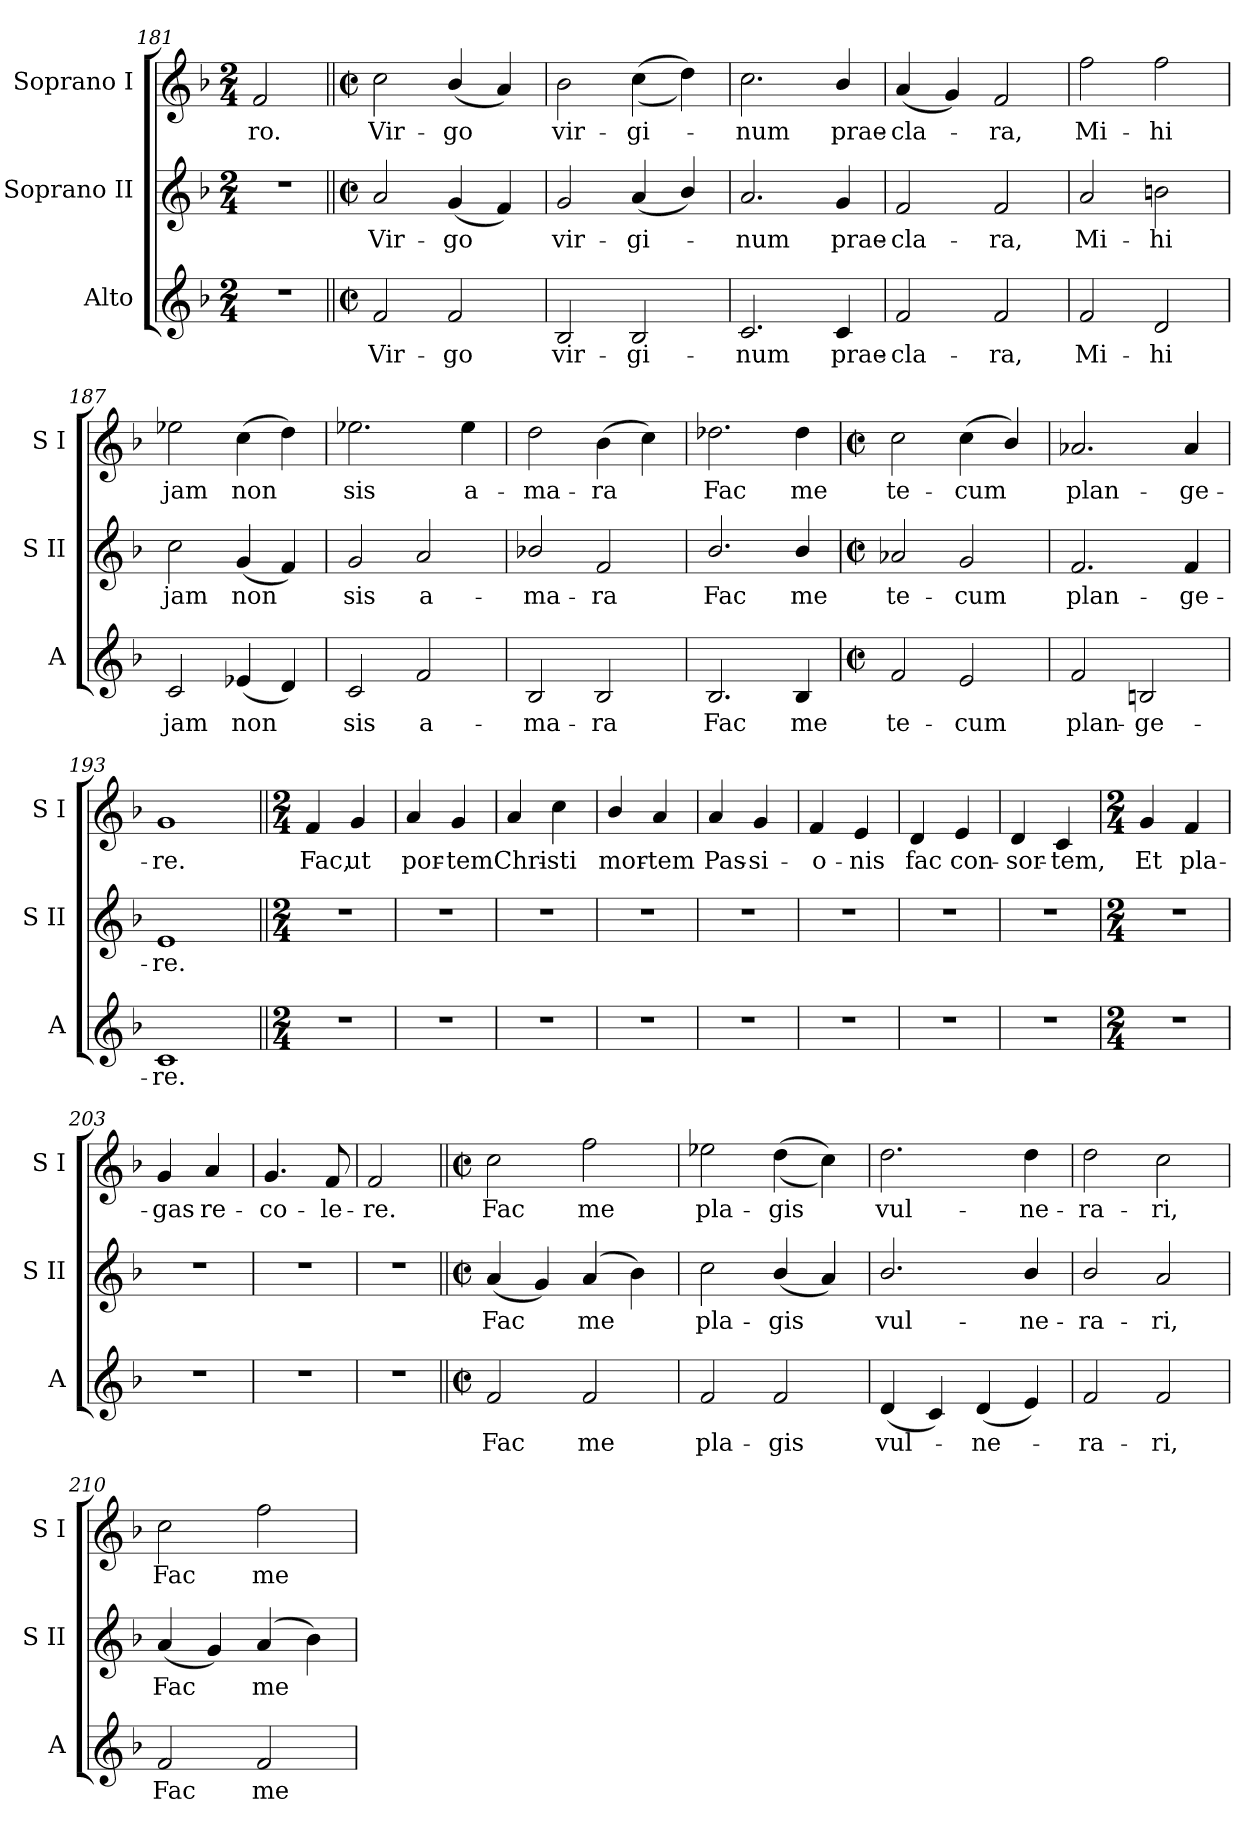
**kern	**text	**kern	**text	**kern	**text
*part3	*part3	*part2	*part2	*part1	*part1
*staff3	*staff3	*staff2	*staff2	*staff1	*staff1
*I"Alto	*	*I"Soprano II	*	*I"Soprano I	*
*I'A	*	*I'S II	*	*I'S I	*
!!LO:LB:g=z
*clefG2	*	*clefG2	*	*clefG2	*
*k[b-]	*	*k[b-]	*	*k[b-]	*
*F:	*	*F:	*	*F:	*
*M2/4	*	*M2/4	*	*M2/4	*
=181	=181	=181	=181	=181	=181
!LO:N:vis=1	!	!LO:N:vis=1	!	!	!LO:LY:b
2r	.	2r	.	2f	-ro.
=182||	=182||	=182||	=182||	=182||	=182||
*M2/2	*	*M2/2	*	*M2/2	*
*met(c|)	*	*met(c|)	*	*met(c|)	*
!	!LO:LY:b	!	!LO:LY:b	!	!LO:LY:b
2f	Vir-	2a	Vir-	2cc	Vir-
!	!LO:LY:b	!	!LO:LY:b	!	!LO:LY:b
2f	-go	(<4g	-go	(<4b-/	-go
.	.	4f)	.	4a)	.
=183	=183	=183	=183	=183	=183
!	!LO:LY:b	!	!LO:LY:b	!	!LO:LY:b
2B-	vir-	2g	vir-	2b-	vir-
!	!LO:LY:b	!	!LO:LY:b	!	!LO:LY:b
2B-	-gi-	(<4a	-gi-	(>(>4cc	-gi-
.	.	4b-/)	.	4dd))	.
=184	=184	=184	=184	=184	=184
!	!LO:LY:b	!	!LO:LY:b	!	!LO:LY:b
2.c	-num	2.a	num	2.cc	num
!	!LO:LY:b	!	!LO:LY:b	!	!LO:LY:b
4c	prae-	4g	prae-	4b-/	prae-
=185	=185	=185	=185	=185	=185
!	!LO:LY:b	!	!LO:LY:b	!	!LO:LY:b
2f	-cla-	2f	-cla-	(<4a	-cla-
.	.	.	.	4g)	.
!	!LO:LY:b	!	!LO:LY:b	!	!LO:LY:b
2f	-ra,	2f	-ra,	2f	ra,
=186	=186	=186	=186	=186	=186
!	!LO:LY:b	!	!LO:LY:b	!	!LO:LY:b
2f	Mi-	2a	Mi-	2ff	Mi-
!	!LO:LY:b	!	!LO:LY:b	!	!LO:LY:b
2d	-hi	2bn	-hi	2ff	-hi
=187	=187	=187	=187	=187	=187
!	!LO:LY:b	!	!LO:LY:b	!	!LO:LY:b
2c	jam	2cc	jam	2ee-X	jam
!	!LO:LY:b	!	!LO:LY:b	!	!LO:LY:b
(<4e-X	non	(<4g	non	(>4cc	non
4d)	.	4f)	.	4dd)	.
=188	=188	=188	=188	=188	=188
!	!LO:LY:b	!	!LO:LY:b	!	!LO:LY:b
2c	sis	2g	sis	2.ee-X	sis
!	!LO:LY:b	!	!LO:LY:b	!	!
2f	a-	2a	a-	.	.
!	!	!	!	!	!LO:LY:b
.	.	.	.	4ee-	a-
=189	=189	=189	=189	=189	=189
!	!LO:LY:b	!	!LO:LY:b	!	!LO:LY:b
2B-	-ma-	2b-X/	-ma-	2dd	-ma-
!	!LO:LY:b	!	!LO:LY:b	!	!LO:LY:b
2B-	-ra	2f	-ra	(>4b-	-ra
.	.	.	.	4cc)	.
=190	=190	=190	=190	=190	=190
!	!LO:LY:b	!	!LO:LY:b	!	!LO:LY:b
2.B-	Fac	2.b-/	Fac	2.dd-X	Fac
!	!LO:LY:b	!	!LO:LY:b	!	!LO:LY:b
4B-	me	4b-/	me	4dd-	me
!!LO:LB:g=z
=191	=191	=191	=191	=191	=191
*M2/2	*	*M2/2	*	*M2/2	*
*met(c|)	*	*met(c|)	*	*met(c|)	*
!	!LO:LY:b	!	!LO:LY:b	!	!LO:LY:b
2f	te-	2a-X	te-	2cc	te-
!	!LO:LY:b	!	!LO:LY:b	!	!LO:LY:b
2e	-cum	2g	-cum	(<4cc	-cum
.	.	.	.	4b-/)	.
=192	=192	=192	=192	=192	=192
!	!LO:LY:b	!	!LO:LY:b	!	!LO:LY:b
2f	plan-	2.f	plan-	2.a-X	plan-
!	!LO:LY:b	!	!	!	!
2Bn	-ge-	.	.	.	.
!	!	!	!LO:LY:b	!	!LO:LY:b
.	.	4f	-ge-	4a-	-ge-
=193	=193	=193	=193	=193	=193
!	!LO:LY:b	!	!LO:LY:b	!	!LO:LY:b
1c	-re.	1e	-re.	1g	-re.
=194||	=194||	=194||	=194||	=194||	=194||
*M2/4	*	*M2/4	*	*M2/4	*
!LO:N:vis=1	!	!LO:N:vis=1	!	!	!LO:LY:b
2r	.	2r	.	4f	Fac,
!	!	!	!	!	!LO:LY:b
.	.	.	.	4g	ut
=195	=195	=195	=195	=195	=195
!LO:N:vis=1	!	!LO:N:vis=1	!	!	!LO:LY:b
2r	.	2r	.	4a	por-
!	!	!	!	!	!LO:LY:b
.	.	.	.	4g	-tem
=196	=196	=196	=196	=196	=196
!LO:N:vis=1	!	!LO:N:vis=1	!	!	!LO:LY:b
2r	.	2r	.	4a	Chri-
!	!	!	!	!	!LO:LY:b
.	.	.	.	4cc	-sti
=197	=197	=197	=197	=197	=197
!LO:N:vis=1	!	!LO:N:vis=1	!	!	!LO:LY:b
2r	.	2r	.	4b-/	mor-
!	!	!	!	!	!LO:LY:b
.	.	.	.	4a	-tem
=198	=198	=198	=198	=198	=198
!LO:N:vis=1	!	!LO:N:vis=1	!	!	!LO:LY:b
2r	.	2r	.	4a	Pas-
!	!	!	!	!	!LO:LY:b
.	.	.	.	4g	-si-
=199	=199	=199	=199	=199	=199
!LO:N:vis=1	!	!LO:N:vis=1	!	!	!LO:LY:b
2r	.	2r	.	4f	-o-
!	!	!	!	!	!LO:LY:b
.	.	.	.	4e	-nis
=200	=200	=200	=200	=200	=200
!LO:N:vis=1	!	!LO:N:vis=1	!	!	!LO:LY:b
2r	.	2r	.	4d	fac
!	!	!	!	!	!LO:LY:b
.	.	.	.	4e	con-
=201	=201	=201	=201	=201	=201
!LO:N:vis=1	!	!LO:N:vis=1	!	!	!LO:LY:b
2r	.	2r	.	4d	-sor-
!	!	!	!	!	!LO:LY:b
.	.	.	.	4c	-tem,
!!LO:LB:g=z
=202	=202	=202	=202	=202	=202
*M2/4	*	*M2/4	*	*M2/4	*
!LO:N:vis=1	!	!LO:N:vis=1	!	!	!LO:LY:b
2r	.	2r	.	4g	Et
!	!	!	!	!	!LO:LY:b
.	.	.	.	4f	pla-
=203	=203	=203	=203	=203	=203
!LO:N:vis=1	!	!LO:N:vis=1	!	!	!LO:LY:b
2r	.	2r	.	4g	-gas
!	!	!	!	!	!LO:LY:b
.	.	.	.	4a	re-
=204	=204	=204	=204	=204	=204
!LO:N:vis=1	!	!LO:N:vis=1	!	!	!LO:LY:b
2r	.	2r	.	4.g	-co-
!	!	!	!	!	!LO:LY:b
.	.	.	.	8f	-le-
=205	=205	=205	=205	=205	=205
!LO:N:vis=1	!	!LO:N:vis=1	!	!	!LO:LY:b
2r	.	2r	.	2f	-re.
=206||	=206||	=206||	=206||	=206||	=206||
*M2/2	*	*M2/2	*	*M2/2	*
*met(c|)	*	*met(c|)	*	*met(c|)	*
!	!LO:LY:b	!	!LO:LY:b	!	!LO:LY:b
2f	Fac	(<4a	Fac	2cc	Fac
.	.	4g)	.	.	.
!	!LO:LY:b	!	!LO:LY:b	!	!LO:LY:b
2f	me	(<4a	me	2ff	me
.	.	4b-)	.	.	.
=207	=207	=207	=207	=207	=207
!	!LO:LY:b	!	!LO:LY:b	!	!LO:LY:b
2f	pla-	2cc	pla-	2ee-X	pla-
!	!LO:LY:b	!	!LO:LY:b	!	!LO:LY:b
2f	-gis	(<4b-/	-gis	(>(>4dd	-gis
.	.	4a)	.	4cc))	.
=208	=208	=208	=208	=208	=208
!	!LO:LY:b	!	!LO:LY:b	!	!LO:LY:b
(<4d	vul-	2.b-/	vul-	2.dd	vul-
4c)	.	.	.	.	.
!	!LO:LY:b	!	!	!	!
(<4d	ne-	.	.	.	.
!	!	!	!LO:LY:b	!	!LO:LY:b
4e)	.	4b-/	-ne-	4dd	-ne-
=209	=209	=209	=209	=209	=209
!	!LO:LY:b	!	!LO:LY:b	!	!LO:LY:b
2f	ra-	2b-/	-ra-	2dd	-ra-
!	!LO:LY:b	!	!LO:LY:b	!	!LO:LY:b
2f	-ri,	2a	-ri,	2cc	-ri,
=210	=210	=210	=210	=210	=210
!	!LO:LY:b	!	!LO:LY:b	!	!LO:LY:b
2f	Fac	(<4a	Fac	2cc	Fac
.	.	4g)	.	.	.
!	!LO:LY:b	!	!LO:LY:b	!	!LO:LY:b
2f	me	(<4a	me	2ff	me
.	.	4b-)	.	.	.
=	=	=	=	=	=
*-	*-	*-	*-	*-	*-
